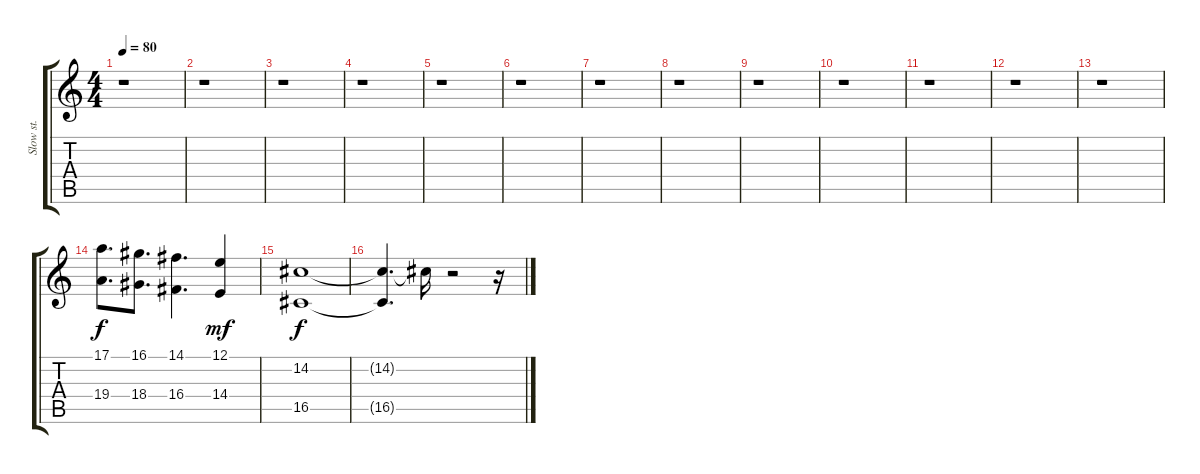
\track ("Slow st." "Slow st.") {instrument stringensemble2}
\staff {score tabs}
\tuning (E4 B3 G3 D3 A2 E2) {hide}
\ts (4 4)
\tempo 80
\clef g2
\ks c
r.1{dy f} |
r.1 |
r.1 |
r.1 |
r.1 |
r.1 |
r.1 |
r.1 |
r.1 |
r.1 |
r.1 |
r.1 |
r.1 |
(17.1 19.4).8{d} (16.1 18.4).8{d} (14.1 16.4).4{d} (12.1 14.4).4{dy mf} |
(14.2 16.5).1{dy f} |
(14.2{t} 16.5{t}).4{d} 14.2{t}.16 r.2 r.16
